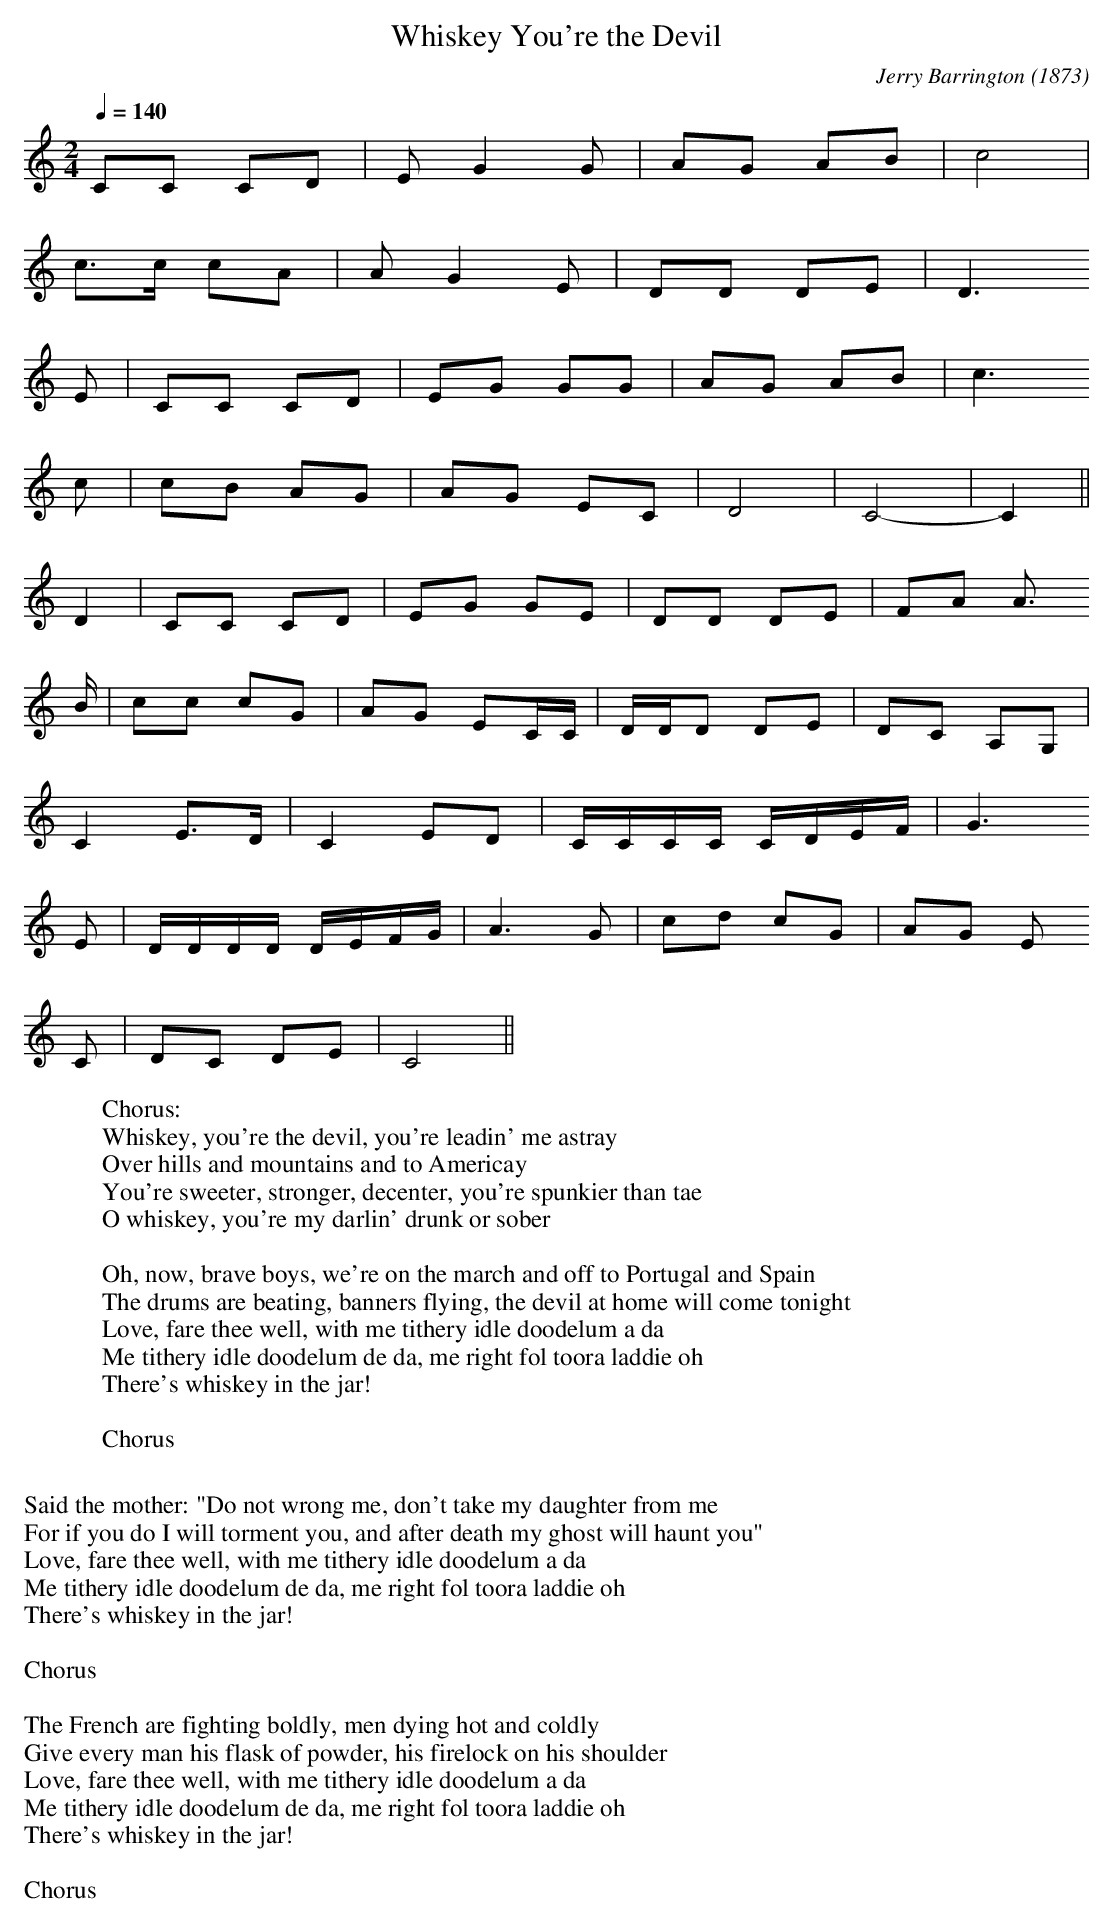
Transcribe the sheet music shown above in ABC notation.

X:1
T:Whiskey You're the Devil
C:Jerry Barrington (1873)
M:2/4
L:1/8
Q:1/4=140
K:C
CC CD | E G2 G | AG AB | c4 |
c>c cA | A G2 E | DD DE | D3
E | CC CD | EG GG | AG AB | c3
c | cB AG | AG EC | D4 | C4- | C2 ||
D2 | CC CD | EG GE | DD DE | FA A>
B | cc cG | AG EC/C/ | D/D/D DE | DC A,G, |
C2 E>D | C2 ED | C/C/C/C/ C/D/E/F/ | G3
E | D/D/D/D/ D/E/F/G/ | A3G | cd cG | AG E
C | DC DE | C4 ||
W:Chorus:
W:Whiskey, you're the devil, you're leadin' me astray
W:Over hills and mountains and to Americay
W:You're sweeter, stronger, decenter, you're spunkier than tae
W:O whiskey, you're my darlin' drunk or sober
W:
W:Oh, now, brave boys, we're on the march and off to Portugal and Spain
W:The drums are beating, banners flying, the devil at home will come tonight
W:Love, fare thee well, with me tithery idle doodelum a da
W:Me tithery idle doodelum de da, me right fol toora laddie oh
W:There's whiskey in the jar!
W:
W:Chorus
W:
W:Said the mother: "Do not wrong me, don't take my daughter from me
W:For if you do I will torment you, and after death my ghost will haunt you"
W:Love, fare thee well, with me tithery idle doodelum a da
W:Me tithery idle doodelum de da, me right fol toora laddie oh
W:There's whiskey in the jar!
W:
W:Chorus
W:
W:The French are fighting boldly, men dying hot and coldly
W:Give every man his flask of powder, his firelock on his shoulder
W:Love, fare thee well, with me tithery idle doodelum a da
W:Me tithery idle doodelum de da, me right fol toora laddie oh
W:There's whiskey in the jar!
W:
W:Chorus
